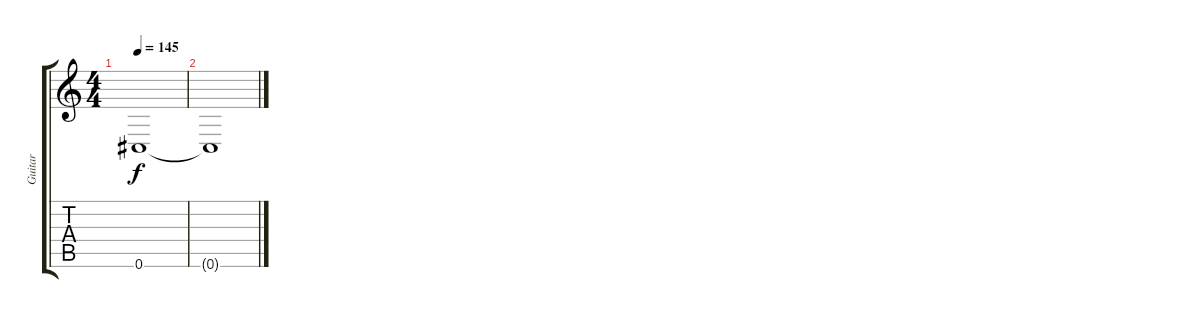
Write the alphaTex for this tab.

\track ("Guitar" "Guitar") {instrument distortionguitar}
\staff {score tabs}
\tuning (Eb4 Bb3 Gb3 Db3 Ab2 Db2) {hide}
\ts (4 4)
\tempo 145
\clef g2
\ks c
0.6.1{dy f} |
0.6{t}.1
